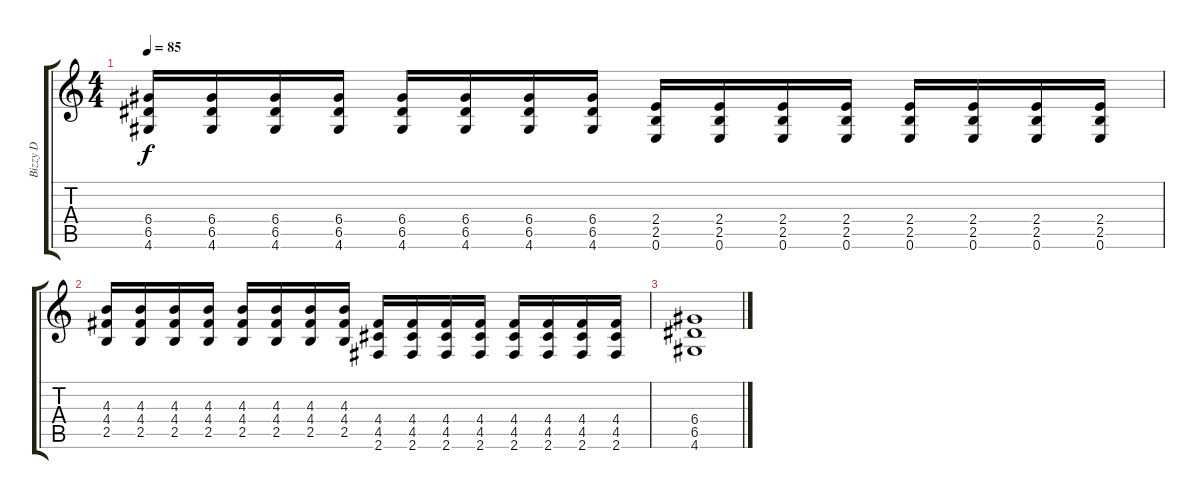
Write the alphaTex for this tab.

\track ("Bizzy D" "Bizzy D") {instrument distortionguitar}
\staff {score tabs}
\tuning (E4 B3 G3 D3 A2 E2) {hide}
\ts (4 4)
\tempo 85
\clef g2
\ks c
(6.4 6.5 4.6).16{dy f} (6.4 6.5 4.6).16 (6.4 6.5 4.6).16 (6.4 6.5 4.6).16 (6.4 6.5 4.6).16 (6.4 6.5 4.6).16 (6.4 6.5 4.6).16 (6.4 6.5 4.6).16 (2.4 2.5 0.6).16 (2.4 2.5 0.6).16 (2.4 2.5 0.6).16 (2.4 2.5 0.6).16 (2.4 2.5 0.6).16 (2.4 2.5 0.6).16 (2.4 2.5 0.6).16 (2.4 2.5 0.6).16 |
(4.3 4.4 2.5).16 (4.3 4.4 2.5).16 (4.3 4.4 2.5).16 (4.3 4.4 2.5).16 (4.3 4.4 2.5).16 (4.3 4.4 2.5).16 (4.3 4.4 2.5).16 (4.3 4.4 2.5).16 (4.4 4.5 2.6).16 (4.4 4.5 2.6).16 (4.4 4.5 2.6).16 (4.4 4.5 2.6).16 (4.4 4.5 2.6).16 (4.4 4.5 2.6).16 (4.4 4.5 2.6).16 (4.4 4.5 2.6).16 |
(6.4 6.5 4.6).1{volume 0}
